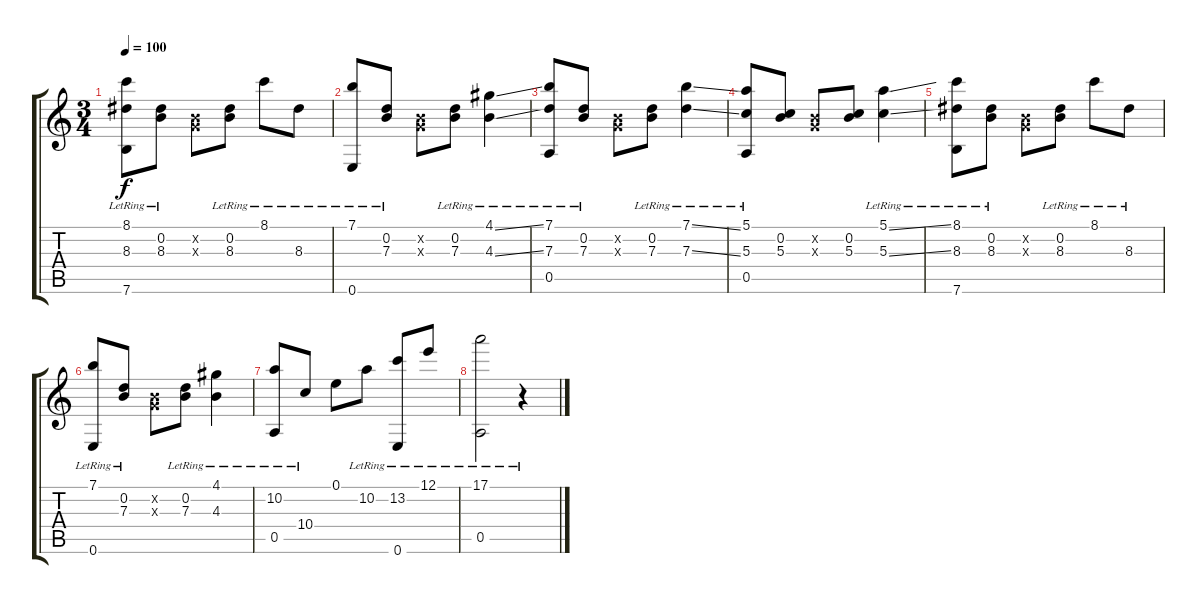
\track "" {instrument acousticguitarsteel}
\staff {score tabs}
\tuning (E4 B3 G3 D3 A2 E2) {hide}
\ts (3 4)
\tempo 100
\clef g2
\ks c
(8.1{lr} 8.3 7.6{lr}).8{dy f} (0.2{lr} 8.3{lr}).8 (0.2{x} 0.3{x}).8 (0.2{lr} 8.3{lr}).8 8.1{lr}.8 8.3{lr}.8 |
(7.1{lr} 0.6{lr}).8 (0.2{lr} 7.3{lr}).8 (0.2{x} 0.3{x}).8 (0.2{lr} 7.3{lr}).8 (4.1{ss lr} 4.3{ss lr}).4 |
(7.1{lr} 7.3{lr} 0.5{lr}).8 (0.2{lr} 7.3{lr}).8 (0.2{x} 0.3{x}).8 (0.2{lr} 7.3{lr}).8 (7.1{ss lr} 7.3{ss lr}).4 |
(5.1{lr} 5.3{lr} 0.5{lr}).8 (0.2 5.3).8 (0.2{x} 0.3{x}).8 (0.2 5.3).8 (5.1{ss lr} 5.3{ss lr}).4 |
(8.1{lr} 8.3 7.6{lr}).8 (0.2{lr} 8.3{lr}).8 (0.2{x} 0.3{x}).8 (0.2{lr} 8.3{lr}).8 8.1{lr}.8 8.3{lr}.8 |
(7.1{lr} 0.6{lr}).8 (0.2{lr} 7.3{lr}).8 (0.2{x} 0.3{x}).8 (0.2{lr} 7.3{lr}).8 (4.1{lr} 4.3{lr}).4 |
(10.2{lr} 0.5{lr}).8 10.4{lr}.8 0.1.8 10.2{lr}.8 (13.2 0.6{lr}).8 12.1{lr}.8 |
(17.1{lr} 0.5{lr}).2 r.4
